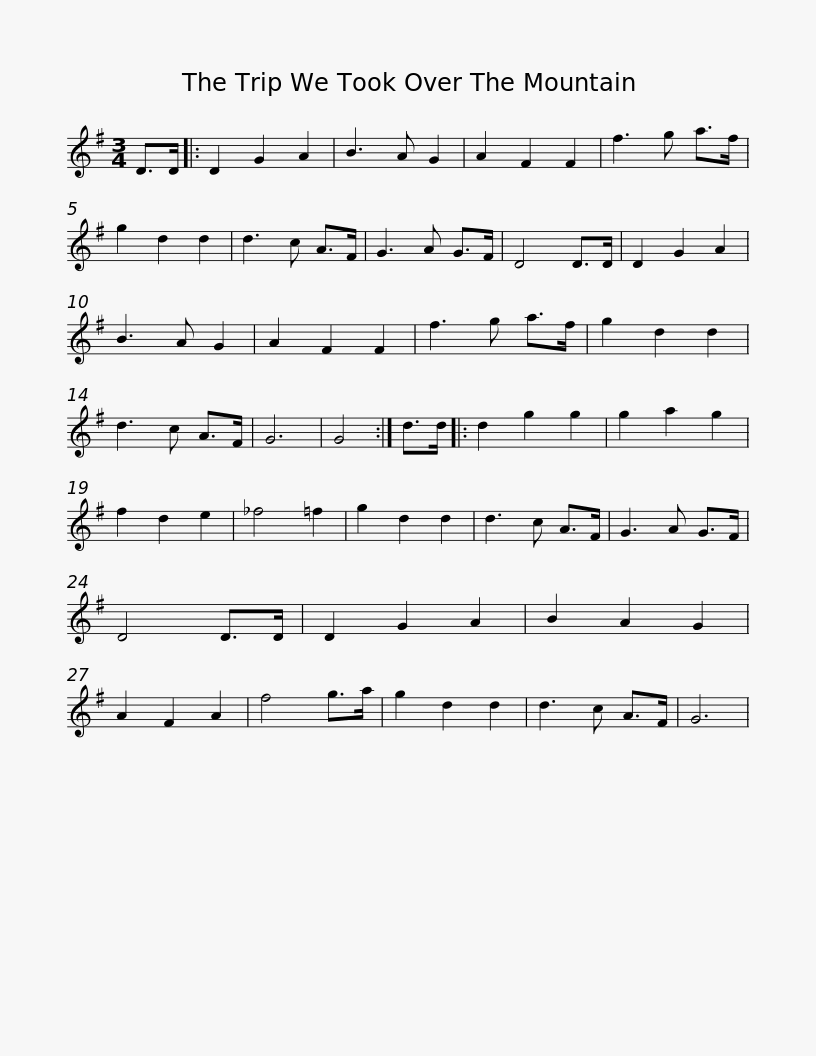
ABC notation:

X:1
L:1/8
M:3/4
I:linebreak $
K:G
V:1 treble
V:1
 D>D |: D2 G2 A2 | B3 A G2 | A2 F2 F2 | f3 g a>f | %5
 g2 d2 d2 | d3 c A>F | G3 A G>F | D4 D>D | D2 G2 A2 |$ %10
 B3 A G2 | A2 F2 F2 | f3 g a>f | g2 d2 d2 | d3 c A>F | %15
 G6 | G4 :| d>d |: d2 g2 g2 | g2 a2 g2 | %20
 f2 d2 e2 | _f4 =f2 |$ g2 d2 d2 | d3 c A>F | G3 A G>F | %25
 D4 D>D | D2 G2 A2 | B2 A2 G2 | A2 F2 A2 | f4 g>a | %30
 g2 d2 d2 | d3 c A>F | G6 | %33
